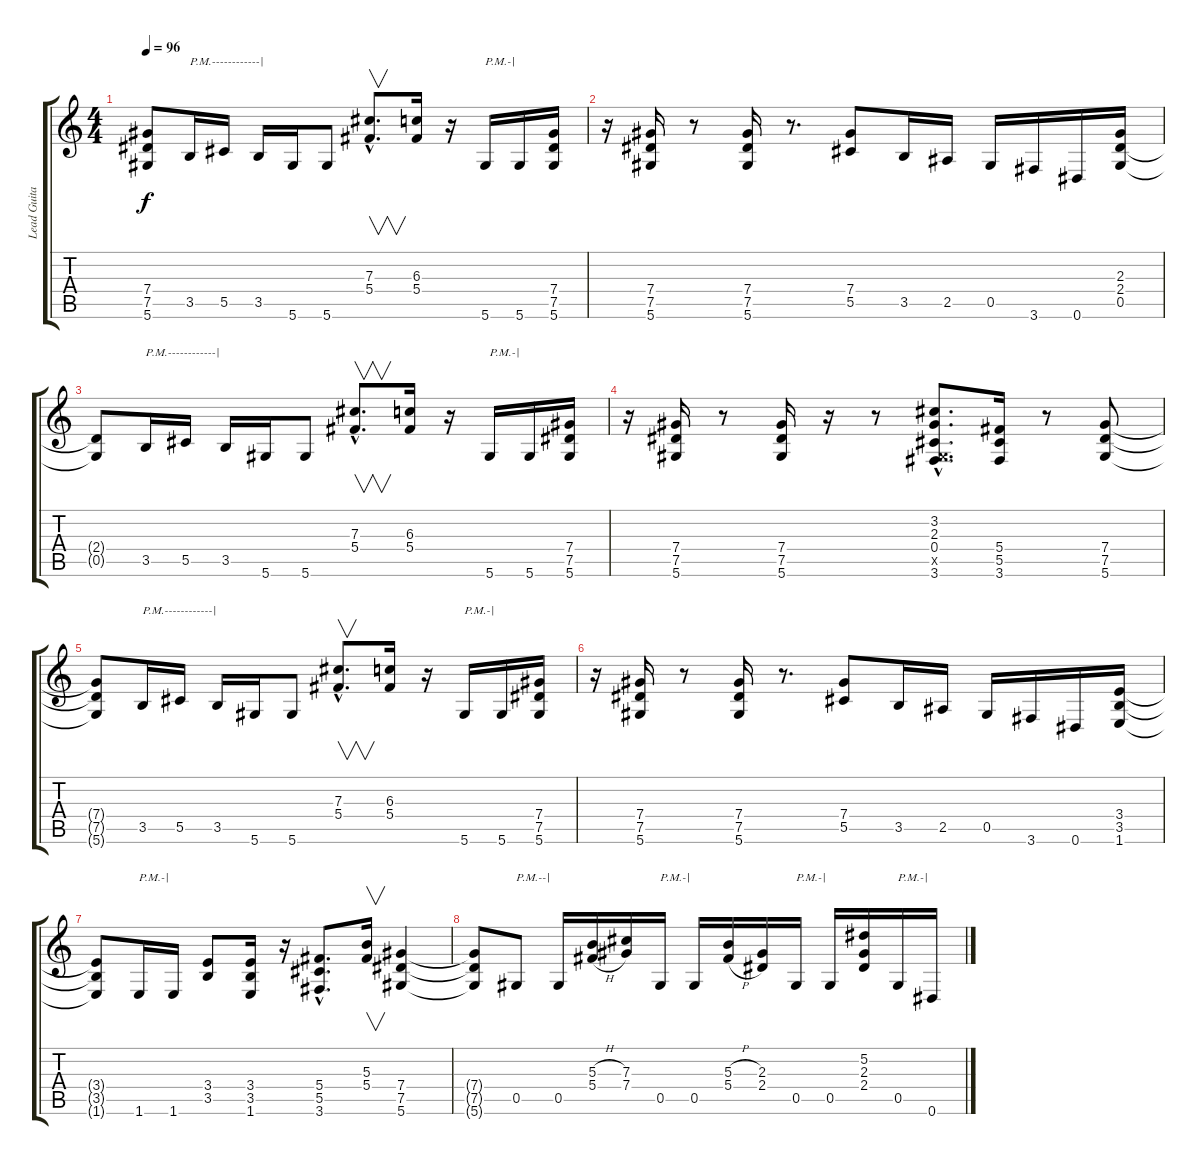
\track ("Lead Guitar" "Lead Guita") {instrument overdrivenguitar}
\staff {score tabs}
\tuning (Eb4 Bb3 Gb3 Db3 Ab2 Eb2) {hide}
\ts (4 4)
\tempo 96
\clef g2
\ks c
(7.4 7.5 5.6).8{dy f} 3.5.16{txt "P.M.------------|"} 5.5.16 3.5.16 5.6.16 5.6.8 (7.3{hac} 5.4{hac}).8{v d} (6.3 5.4).16 r.16 5.6.16{txt "P.M.-|"} 5.6.16 (7.4 7.5 5.6).16 |
r.16 (7.4 7.5 5.6).16 r.8 (7.4 7.5 5.6).16 r.8{d} (7.4 5.5).8 3.5.16 2.5.16 0.5.16 3.6.16 0.6.16 (2.3 2.4 0.5).16 |
(2.4{t} 0.5{t}).8 3.5.16{txt "P.M.------------|"} 5.5.16 3.5.16 5.6.16 5.6.8 (7.3{hac} 5.4{hac}).8{v d} (6.3 5.4).16 r.16 5.6.16{txt "P.M.-|"} 5.6.16 (7.4 7.5 5.6).16 |
r.16 (7.4 7.5 5.6).16 r.8 (7.4 7.5 5.6).16 r.16 r.8 (3.2{hac} 2.3{hac} 0.4{hac} 0.5{hac x} 3.6{hac}).8{d} (5.4 5.5 3.6).16 r.8 (7.4 7.5 5.6).8 |
(7.4{t} 7.5{t} 5.6{t}).8 3.5.16{txt "P.M.------------|"} 5.5.16 3.5.16 5.6.16 5.6.8 (7.3{hac} 5.4{hac}).8{v d} (6.3 5.4).16 r.16 5.6.16{txt "P.M.-|"} 5.6.16 (7.4 7.5 5.6).16 |
r.16 (7.4 7.5 5.6).16 r.8 (7.4 7.5 5.6).16 r.8{d} (7.4 5.5).8 3.5.16 2.5.16 0.5.16 3.6.16 0.6.16 (3.4 3.5 1.6).16 |
(3.4{t} 3.5{t} 1.6{t}).8 1.6.16{txt "P.M.-|"} 1.6.16 (3.4 3.5).8 (3.4 3.5 1.6).16 r.16 (5.4{hac} 5.5{hac} 3.6{hac}).8{d} (5.3 5.4).16{v} (7.4 7.5 5.6).4 |
(7.4{t} 7.5{t} 5.6{t}).8 0.5.8{txt "P.M.--|"} 0.5.16 (5.3{h} 5.4{h}).16 (7.3 7.4).16 0.5.16{txt "P.M.-|"} 0.5.16 (5.3{h} 5.4{h}).16 (2.3 2.4).16 0.5.16{txt "P.M.-|"} 0.5.16 (5.2 2.3 2.4).16 0.5.16{txt "P.M.-|"} 0.6.16
